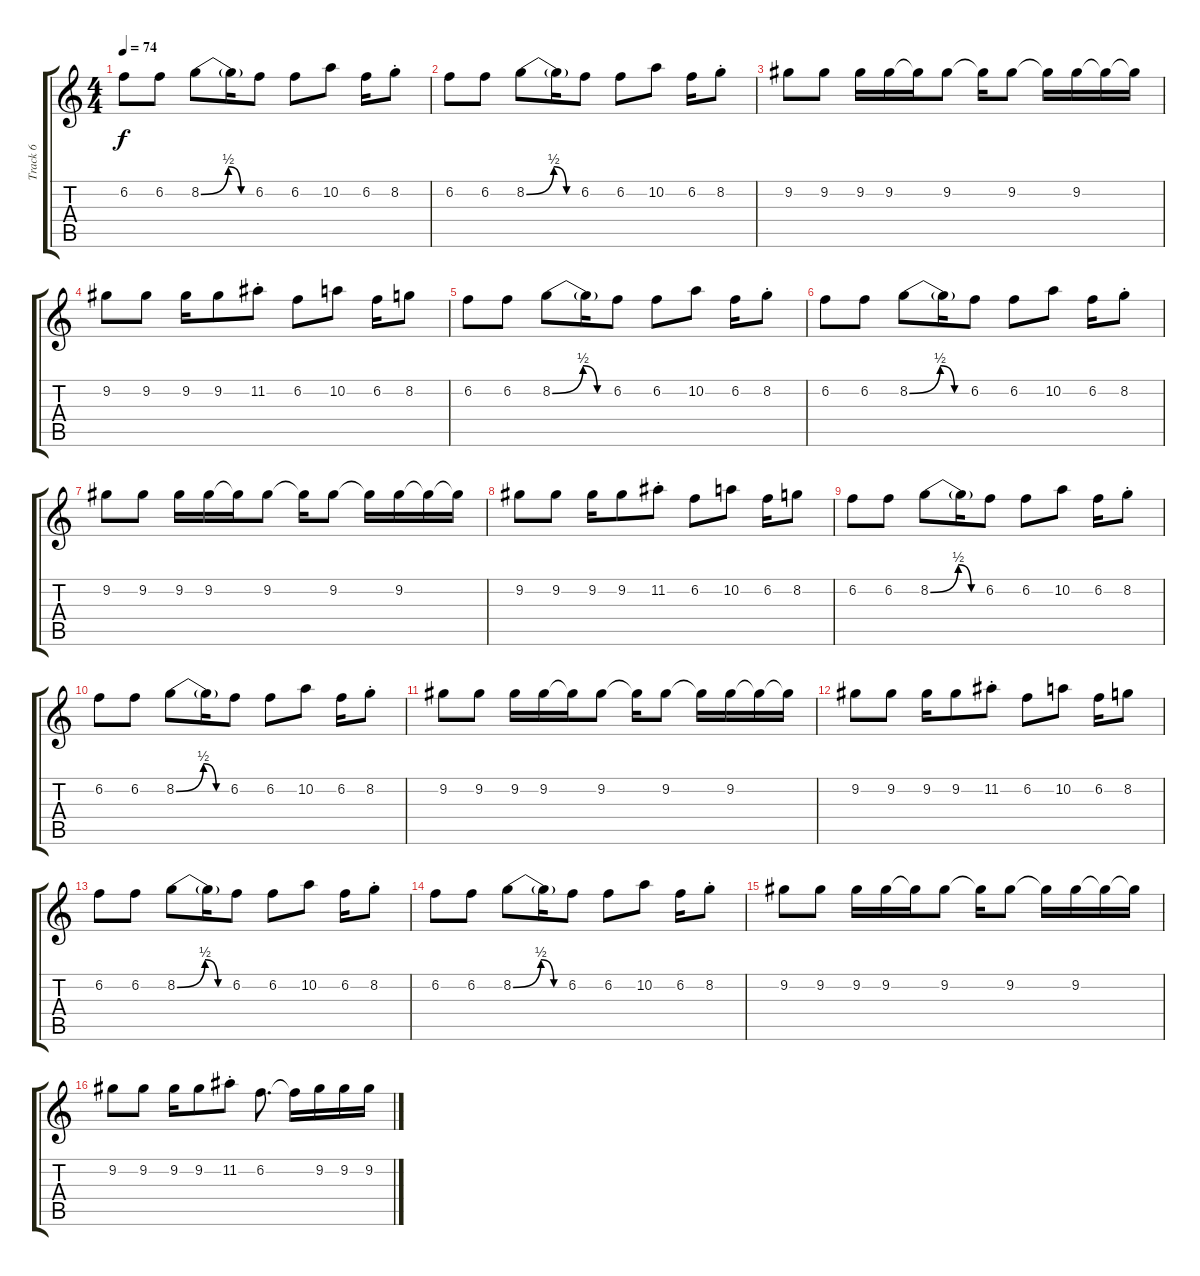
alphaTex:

\track ("Track 6" "Track 6") {instrument electricguitarjazz}
\staff {score tabs}
\tuning (E4 B3 G3 D3 A2 E2) {hide}
\ts (4 4)
\tempo 74
\clef g2
\ks c
6.2.8{dy f} 6.2.8 8.2{be (custom 0 0 30 2 44 0 49 0 60 0)}.8 8.2{t}.16 6.2.8 6.2.8 10.2.8 6.2.16 8.2{st}.8 |
6.2.8 6.2.8 8.2{be (custom 0 0 30 2 44 0 49 0 60 0)}.8 8.2{t}.16 6.2.8 6.2.8 10.2.8 6.2.16 8.2{st}.8 |
9.2.8 9.2.8 9.2.16 9.2.16 9.2{t}.16 9.2.8 9.2{t}.16 9.2.8 9.2{t}.16 9.2.16 9.2{t}.16 9.2{t}.16 |
9.2.8 9.2.8 9.2.16 9.2.8 11.2{st}.8 6.2.8 10.2.8 6.2.16 8.2.8 |
6.2.8 6.2.8 8.2{be (custom 0 0 30 2 44 0 49 0 60 0)}.8 8.2{t}.16 6.2.8 6.2.8 10.2.8 6.2.16 8.2{st}.8 |
6.2.8 6.2.8 8.2{be (custom 0 0 30 2 44 0 49 0 60 0)}.8 8.2{t}.16 6.2.8 6.2.8 10.2.8 6.2.16 8.2{st}.8 |
9.2.8 9.2.8 9.2.16 9.2.16 9.2{t}.16 9.2.8 9.2{t}.16 9.2.8 9.2{t}.16 9.2.16 9.2{t}.16 9.2{t}.16 |
9.2.8 9.2.8 9.2.16 9.2.8 11.2{st}.8 6.2.8 10.2.8 6.2.16 8.2.8 |
6.2.8 6.2.8 8.2{be (custom 0 0 30 2 44 0 49 0 60 0)}.8 8.2{t}.16 6.2.8 6.2.8 10.2.8 6.2.16 8.2{st}.8 |
6.2.8 6.2.8 8.2{be (custom 0 0 30 2 44 0 49 0 60 0)}.8 8.2{t}.16 6.2.8 6.2.8 10.2.8 6.2.16 8.2{st}.8 |
9.2.8 9.2.8 9.2.16 9.2.16 9.2{t}.16 9.2.8 9.2{t}.16 9.2.8 9.2{t}.16 9.2.16 9.2{t}.16 9.2{t}.16 |
9.2.8 9.2.8 9.2.16 9.2.8 11.2{st}.8 6.2.8 10.2.8 6.2.16 8.2.8 |
6.2.8 6.2.8 8.2{be (custom 0 0 30 2 44 0 49 0 60 0)}.8 8.2{t}.16 6.2.8 6.2.8 10.2.8 6.2.16 8.2{st}.8 |
6.2.8 6.2.8 8.2{be (custom 0 0 30 2 44 0 49 0 60 0)}.8 8.2{t}.16 6.2.8 6.2.8 10.2.8 6.2.16 8.2{st}.8 |
9.2.8 9.2.8 9.2.16 9.2.16 9.2{t}.16 9.2.8 9.2{t}.16 9.2.8 9.2{t}.16 9.2.16 9.2{t}.16 9.2{t}.16 |
9.2.8 9.2.8 9.2.16 9.2.8 11.2{st}.8 6.2.8{d} 6.2{t}.16 9.2.16 9.2.16 9.2.16
